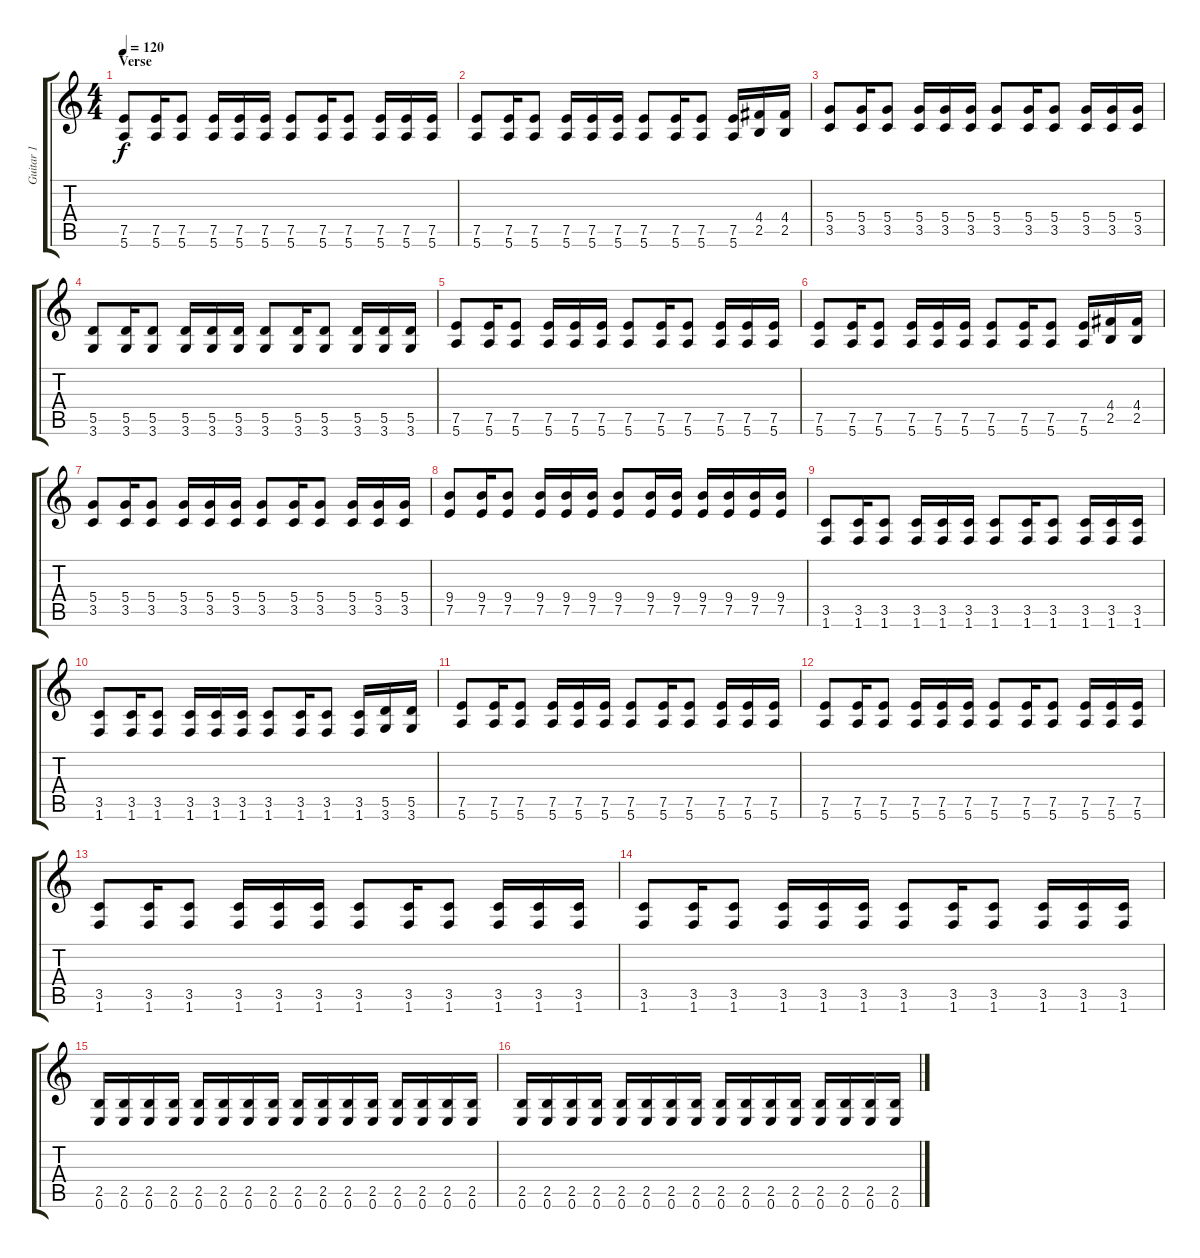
\track ("Guitar 1" "Guitar 1") {instrument distortionguitar}
\staff {score tabs}
\tuning (E4 B3 G3 D3 A2 E2) {hide}
\ts (4 4)
\section ("" "Verse")
\tempo 120
\clef g2
\ks c
(7.5 5.6).8{dy f} (7.5 5.6).16 (7.5 5.6).8 (7.5 5.6).16 (7.5 5.6).16 (7.5 5.6).16 (7.5 5.6).8 (7.5 5.6).16 (7.5 5.6).8 (7.5 5.6).16 (7.5 5.6).16 (7.5 5.6).16 |
(7.5 5.6).8 (7.5 5.6).16 (7.5 5.6).8 (7.5 5.6).16 (7.5 5.6).16 (7.5 5.6).16 (7.5 5.6).8 (7.5 5.6).16 (7.5 5.6).8 (7.5 5.6).16 (4.4 2.5).16 (4.4 2.5).16 |
(5.4 3.5).8 (5.4 3.5).16 (5.4 3.5).8 (5.4 3.5).16 (5.4 3.5).16 (5.4 3.5).16 (5.4 3.5).8 (5.4 3.5).16 (5.4 3.5).8 (5.4 3.5).16 (5.4 3.5).16 (5.4 3.5).16 |
(5.5 3.6).8 (5.5 3.6).16 (5.5 3.6).8 (5.5 3.6).16 (5.5 3.6).16 (5.5 3.6).16 (5.5 3.6).8 (5.5 3.6).16 (5.5 3.6).8 (5.5 3.6).16 (5.5 3.6).16 (5.5 3.6).16 |
(7.5 5.6).8 (7.5 5.6).16 (7.5 5.6).8 (7.5 5.6).16 (7.5 5.6).16 (7.5 5.6).16 (7.5 5.6).8 (7.5 5.6).16 (7.5 5.6).8 (7.5 5.6).16 (7.5 5.6).16 (7.5 5.6).16 |
(7.5 5.6).8 (7.5 5.6).16 (7.5 5.6).8 (7.5 5.6).16 (7.5 5.6).16 (7.5 5.6).16 (7.5 5.6).8 (7.5 5.6).16 (7.5 5.6).8 (7.5 5.6).16 (4.4 2.5).16 (4.4 2.5).16 |
(5.4 3.5).8 (5.4 3.5).16 (5.4 3.5).8 (5.4 3.5).16 (5.4 3.5).16 (5.4 3.5).16 (5.4 3.5).8 (5.4 3.5).16 (5.4 3.5).8 (5.4 3.5).16 (5.4 3.5).16 (5.4 3.5).16 |
(9.4 7.5).8 (9.4 7.5).16 (9.4 7.5).8 (9.4 7.5).16 (9.4 7.5).16 (9.4 7.5).16 (9.4 7.5).8 (9.4 7.5).16 (9.4 7.5).16 (9.4 7.5).16 (9.4 7.5).16 (9.4 7.5).16 (9.4 7.5).16 |
(3.5 1.6).8 (3.5 1.6).16 (3.5 1.6).8 (3.5 1.6).16 (3.5 1.6).16 (3.5 1.6).16 (3.5 1.6).8 (3.5 1.6).16 (3.5 1.6).8 (3.5 1.6).16 (3.5 1.6).16 (3.5 1.6).16 |
(3.5 1.6).8 (3.5 1.6).16 (3.5 1.6).8 (3.5 1.6).16 (3.5 1.6).16 (3.5 1.6).16 (3.5 1.6).8 (3.5 1.6).16 (3.5 1.6).8 (3.5 1.6).16 (5.5 3.6).16 (5.5 3.6).16 |
(7.5 5.6).8 (7.5 5.6).16 (7.5 5.6).8 (7.5 5.6).16 (7.5 5.6).16 (7.5 5.6).16 (7.5 5.6).8 (7.5 5.6).16 (7.5 5.6).8 (7.5 5.6).16 (7.5 5.6).16 (7.5 5.6).16 |
(7.5 5.6).8 (7.5 5.6).16 (7.5 5.6).8 (7.5 5.6).16 (7.5 5.6).16 (7.5 5.6).16 (7.5 5.6).8 (7.5 5.6).16 (7.5 5.6).8 (7.5 5.6).16 (7.5 5.6).16 (7.5 5.6).16 |
(3.5 1.6).8 (3.5 1.6).16 (3.5 1.6).8 (3.5 1.6).16 (3.5 1.6).16 (3.5 1.6).16 (3.5 1.6).8 (3.5 1.6).16 (3.5 1.6).8 (3.5 1.6).16 (3.5 1.6).16 (3.5 1.6).16 |
(3.5 1.6).8 (3.5 1.6).16 (3.5 1.6).8 (3.5 1.6).16 (3.5 1.6).16 (3.5 1.6).16 (3.5 1.6).8 (3.5 1.6).16 (3.5 1.6).8 (3.5 1.6).16 (3.5 1.6).16 (3.5 1.6).16 |
(2.5 0.6).16 (2.5 0.6).16 (2.5 0.6).16 (2.5 0.6).16 (2.5 0.6).16 (2.5 0.6).16 (2.5 0.6).16 (2.5 0.6).16 (2.5 0.6).16 (2.5 0.6).16 (2.5 0.6).16 (2.5 0.6).16 (2.5 0.6).16 (2.5 0.6).16 (2.5 0.6).16 (2.5 0.6).16 |
(2.5 0.6).16 (2.5 0.6).16 (2.5 0.6).16 (2.5 0.6).16 (2.5 0.6).16 (2.5 0.6).16 (2.5 0.6).16 (2.5 0.6).16 (2.5 0.6).16 (2.5 0.6).16 (2.5 0.6).16 (2.5 0.6).16 (2.5 0.6).16 (2.5 0.6).16 (2.5 0.6).16 (2.5 0.6).16
